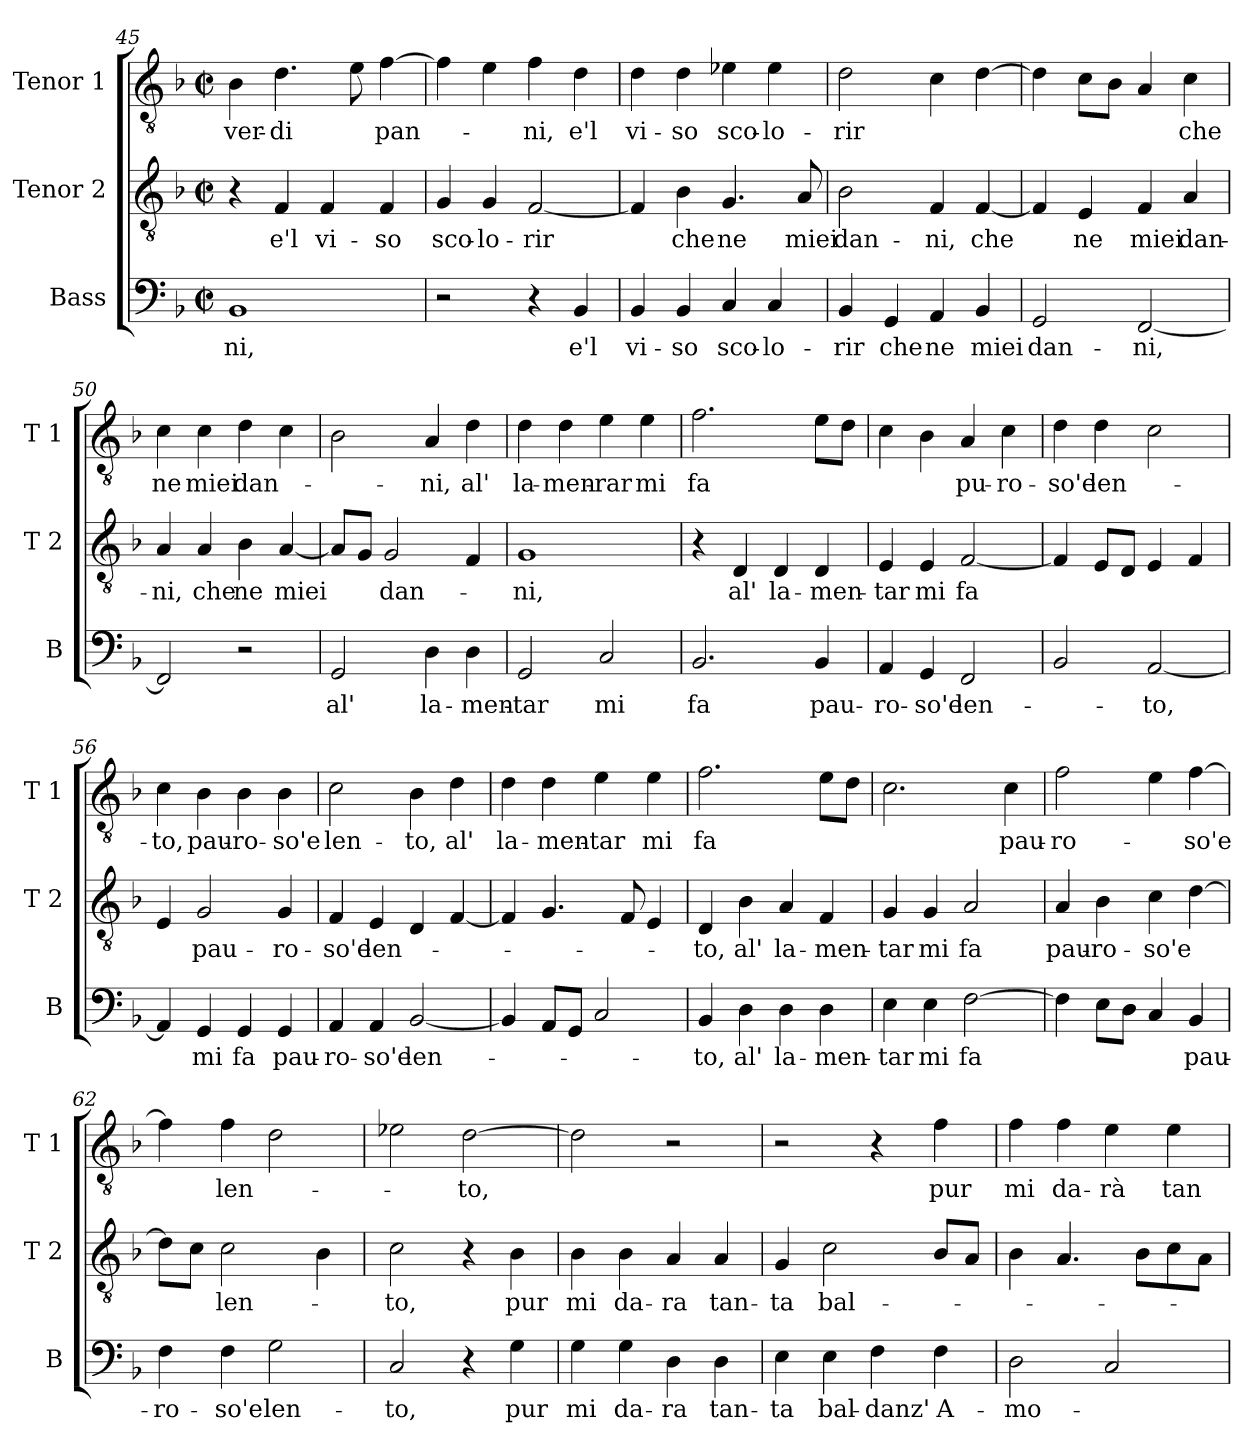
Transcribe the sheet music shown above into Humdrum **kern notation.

**kern	**text	**kern	**text	**kern	**text
*part3	*part3	*part2	*part2	*part1	*part1
*staff3	*staff3	*staff2	*staff2	*staff1	*staff1
*I"Bass	*	*I"Tenor 2	*	*I"Tenor 1	*
*I'B	*	*I'T 2	*	*I'T 1	*
*clefF4	*	*clefGv2	*	*clefGv2	*
*k[b-]	*	*k[b-]	*	*k[b-]	*
*F:	*	*F:	*	*F:	*
*M2/2	*	*M2/2	*	*M2/2	*
*met(c|)	*	*met(c|)	*	*met(c|)	*
=45	=45	=45	=45	=45	=45
!	!LO:LY:b	!	!	!	!LO:LY:b
1BB-	-ni,	4r	.	4B-\	ver-
!	!	!	!LO:LY:b	!	!LO:LY:b
.	.	4F/	e'l	4.d\	-di
!	!	!	!LO:LY:b	!	!
.	.	4F/	vi-	.	.
.	.	.	.	8e\	.
!	!	!	!LO:LY:b	!	!LO:LY:b
.	.	4F/	-so	[4f\	pan-
!!LO:LB:g=z
=46	=46	=46	=46	=46	=46
!	!	!	!LO:LY:b	!	!
2r	.	4G/	sco-	4f\]	.
!	!	!	!LO:LY:b	!	!
.	.	4G/	-lo-	4e\	.
!	!	!	!LO:LY:b	!	!LO:LY:b
4r	.	[2F/	-rir	4f\	-ni,
!	!LO:LY:b	!	!	!	!LO:LY:b
4BB-/	e'l	.	.	4d\	e'l
=47	=47	=47	=47	=47	=47
!	!LO:LY:b	!	!	!	!LO:LY:b
4BB-/	vi-	4F/]	.	4d\	vi-
!	!LO:LY:b	!	!LO:LY:b	!	!LO:LY:b
4BB-/	-so	4B-\	che	4d\	-so
!	!LO:LY:b	!	!LO:LY:b	!	!LO:LY:b
4C/	sco-	4.G/	ne	4e-X\	sco-
!	!LO:LY:b	!	!	!	!LO:LY:b
4C/	-lo-	.	.	4e-\	-lo-
!	!	!	!LO:LY:b	!	!
.	.	8A/	miei	.	.
=48	=48	=48	=48	=48	=48
!	!LO:LY:b	!	!LO:LY:b	!	!LO:LY:b
4BB-/	-rir	2B-\	dan-	2d\	-rir
!	!LO:LY:b	!	!	!	!
4GG/	che	.	.	.	.
!	!LO:LY:b	!	!LO:LY:b	!	!
4AA/	ne	4F/	-ni,	4c\	.
!	!LO:LY:b	!	!LO:LY:b	!	!
4BB-/	miei	[4F/	che	[4d\	.
=49	=49	=49	=49	=49	=49
!	!LO:LY:b	!	!	!	!
2GG/	dan-	4F/]	.	4d\]	.
!	!	!	!LO:LY:b	!	!
.	.	4E/	ne	8c\L	.
.	.	.	.	8B-\J	.
!	!LO:LY:b	!	!LO:LY:b	!	!
[2FF/	-ni,	4F/	miei	4A/	.
!	!	!	!LO:LY:b	!	!LO:LY:b
.	.	4A/	dan-	4c\	che
=50	=50	=50	=50	=50	=50
!	!	!	!LO:LY:b	!	!LO:LY:b
2FF/]	.	4A/	-ni,	4c\	ne
!	!	!	!LO:LY:b	!	!LO:LY:b
.	.	4A/	che	4c\	miei
!	!	!	!LO:LY:b	!	!LO:LY:b
2r	.	4B-\	ne	4d\	dan-
!	!	!	!LO:LY:b	!	!
.	.	[4A/	miei	4c\	.
!!LO:LB:g=z
=51	=51	=51	=51	=51	=51
!	!LO:LY:b	!	!	!	!
2GG/	al'	8A/L]	.	2B-\	.
.	.	8G/J	.	.	.
!	!	!	!LO:LY:b	!	!
.	.	2G/	dan-	.	.
!	!LO:LY:b	!	!	!	!LO:LY:b
4D\	la-	.	.	4A/	-ni,
!	!LO:LY:b	!	!	!	!LO:LY:b
4D\	-men-	4F/	.	4d\	al'
=52	=52	=52	=52	=52	=52
!	!LO:LY:b	!	!LO:LY:b	!	!LO:LY:b
2GG/	-tar	1G	-ni,	4d\	la-
!	!	!	!	!	!LO:LY:b
.	.	.	.	4d\	-men-
!	!LO:LY:b	!	!	!	!LO:LY:b
2C/	mi	.	.	4e\	-rar
!	!	!	!	!	!LO:LY:b
.	.	.	.	4e\	mi
=53	=53	=53	=53	=53	=53
!	!LO:LY:b	!	!	!	!LO:LY:b
2.BB-/	fa	4r	.	2.f\	fa
!	!	!	!LO:LY:b	!	!
.	.	4D/	al'	.	.
!	!	!	!LO:LY:b	!	!
.	.	4D/	la-	.	.
!	!LO:LY:b	!	!LO:LY:b	!	!
4BB-/	pau-	4D/	-men-	8e\L	.
.	.	.	.	8d\J	.
=54	=54	=54	=54	=54	=54
!	!LO:LY:b	!	!LO:LY:b	!	!
4AA/	-ro-	4E/	-tar	4c\	.
!	!LO:LY:b	!	!LO:LY:b	!	!
4GG/	-so'e	4E/	mi	4B-\	.
!	!LO:LY:b	!	!LO:LY:b	!	!LO:LY:b
2FF/	len-	[2F/	fa	4A/	pu-
!	!	!	!	!	!LO:LY:b
.	.	.	.	4c\	-ro-
=55	=55	=55	=55	=55	=55
!	!	!	!	!	!LO:LY:b
2BB-/	.	4F/]	.	4d\	-so'e
!	!	!	!	!	!LO:LY:b
.	.	8E/L	.	4d\	len-
.	.	8D/J	.	.	.
!	!LO:LY:b	!	!	!	!
[2AA/	-to,	4E/	.	2c\	.
.	.	4F/	.	.	.
!!LO:PB:g=z
=56	=56	=56	=56	=56	=56
!	!	!	!	!	!LO:LY:b
4AA/]	.	4E/	.	4c\	-to,
!	!LO:LY:b	!	!LO:LY:b	!	!LO:LY:b
4GG/	mi	2G/	pau-	4B-\	pau-
!	!LO:LY:b	!	!	!	!LO:LY:b
4GG/	fa	.	.	4B-\	-ro-
!	!LO:LY:b	!	!LO:LY:b	!	!LO:LY:b
4GG/	pau-	4G/	-ro-	4B-\	-so'e
=57	=57	=57	=57	=57	=57
!	!LO:LY:b	!	!LO:LY:b	!	!LO:LY:b
4AA/	-ro-	4F/	-so'e	2c\	len-
!	!LO:LY:b	!	!LO:LY:b	!	!
4AA/	-so'e	4E/	len-	.	.
!	!LO:LY:b	!	!	!	!LO:LY:b
[2BB-/	len-	4D/	.	4B-\	-to,
!	!	!	!	!	!LO:LY:b
.	.	[4F/	.	4d\	al'
=58	=58	=58	=58	=58	=58
!	!	!	!	!	!LO:LY:b
4BB-/]	.	4F/]	.	4d\	la-
!	!	!	!	!	!LO:LY:b
8AA/L	.	4.G/	.	4d\	-men-
8GG/J	.	.	.	.	.
!	!	!	!	!	!LO:LY:b
2C/	.	.	.	4e\	-tar
.	.	8F/	.	.	.
!	!	!	!	!	!LO:LY:b
.	.	4E/	.	4e\	mi
=59	=59	=59	=59	=59	=59
!	!LO:LY:b	!	!LO:LY:b	!	!LO:LY:b
4BB-/	-to,	4D/	-to,	2.f\	fa
!	!LO:LY:b	!	!LO:LY:b	!	!
4D\	al'	4B-\	al'	.	.
!	!LO:LY:b	!	!LO:LY:b	!	!
4D\	la-	4A/	la-	.	.
!	!LO:LY:b	!	!LO:LY:b	!	!
4D\	-men-	4F/	-men-	8e\L	.
.	.	.	.	8d\J	.
=60	=60	=60	=60	=60	=60
!	!LO:LY:b	!	!LO:LY:b	!	!
4E\	-tar	4G/	-tar	2.c\	.
!	!LO:LY:b	!	!LO:LY:b	!	!
4E\	mi	4G/	mi	.	.
!	!LO:LY:b	!	!LO:LY:b	!	!
[2F\	fa	2A/	fa	.	.
!	!	!	!	!	!LO:LY:b
.	.	.	.	4c\	pau-
!!LO:LB:g=z
=61	=61	=61	=61	=61	=61
!	!	!	!LO:LY:b	!	!LO:LY:b
4F\]	.	4A/	pau-	2f\	-ro-
!	!	!	!LO:LY:b	!	!
8E\L	.	4B-\	-ro-	.	.
8D\J	.	.	.	.	.
!	!	!	!LO:LY:b	!	!
4C/	.	4c\	-so'e	4e\	.
!	!LO:LY:b	!	!	!	!LO:LY:b
4BB-/	pau-	[4d\	.	[4f\	-so'e
=62	=62	=62	=62	=62	=62
!	!LO:LY:b	!	!	!	!
4F\	-ro-	8d\L]	.	4f\]	.
.	.	8c\J	.	.	.
!	!LO:LY:b	!	!LO:LY:b	!	!LO:LY:b
4F\	-so'e	2c\	len-	4f\	len-
!	!LO:LY:b	!	!	!	!
2G\	len-	.	.	2d\	.
.	.	4B-\	.	.	.
=63	=63	=63	=63	=63	=63
!	!LO:LY:b	!	!LO:LY:b	!	!
2C/	-to,	2c\	-to,	2e-X\	.
!	!	!	!	!	!LO:LY:b
4r	.	4r	.	[2d\	-to,
!	!LO:LY:b	!	!LO:LY:b	!	!
4G\	pur	4B-\	pur	.	.
=64	=64	=64	=64	=64	=64
!	!LO:LY:b	!	!LO:LY:b	!	!
4G\	mi	4B-\	mi	2d\]	.
!	!LO:LY:b	!	!LO:LY:b	!	!
4G\	da-	4B-\	da-	.	.
!	!LO:LY:b	!	!LO:LY:b	!	!
4D\	-ra	4A/	-ra	2r	.
!	!LO:LY:b	!	!LO:LY:b	!	!
4D\	tan-	4A/	tan-	.	.
=65	=65	=65	=65	=65	=65
!	!LO:LY:b	!	!LO:LY:b	!	!
4E\	-ta	4G/	-ta	2r	.
!	!LO:LY:b	!	!LO:LY:b	!	!
4E\	bal-	2c\	bal-	.	.
!	!LO:LY:b	!	!	!	!
4F\	-danz'	.	.	4r	.
!	!LO:LY:b	!	!	!	!LO:LY:b
4F\	A-	8B-/L	.	4f\	pur
.	.	8A/J	.	.	.
!!LO:LB:g=z
=66	=66	=66	=66	=66	=66
!	!LO:LY:b	!	!	!	!LO:LY:b
2D\	-mo-	4B-\	.	4f\	mi
!	!	!	!	!	!LO:LY:b
.	.	4.A/	.	4f\	da-
!	!	!	!	!	!LO:LY:b
2C/	.	.	.	4e\	-rà
.	.	8B-\L	.	.	.
!	!	!	!	!	!LO:LY:b
.	.	8c\	.	4e\	tan-
.	.	8A\J	.	.	.
=	=	=	=	=	=
*-	*-	*-	*-	*-	*-
